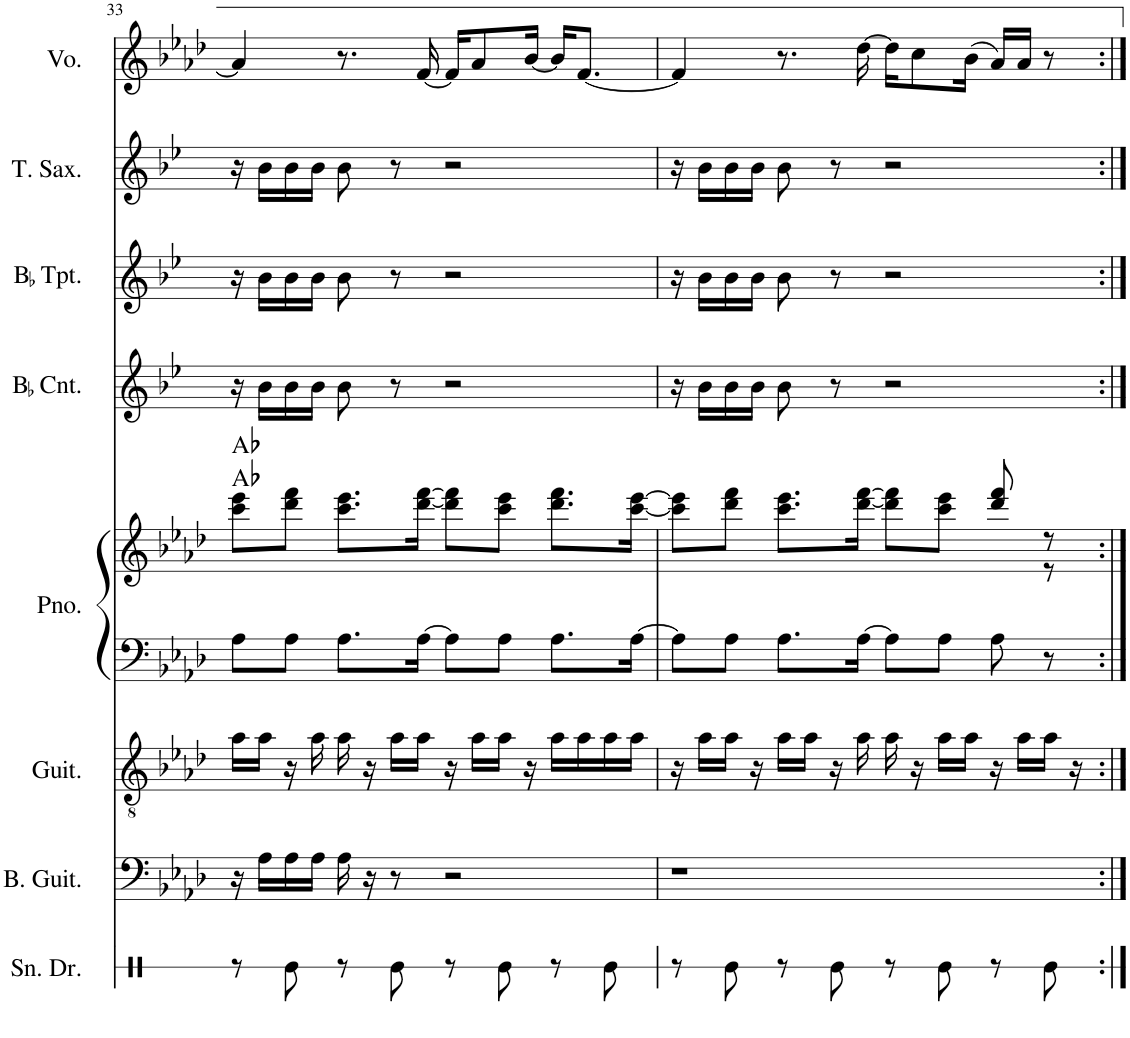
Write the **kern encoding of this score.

**kern	**kern	**kern	**kern	**kern	**harte	**kern	**kern	**kern	**kern
*part8	*part7	*part6	*part5	*part5	*part5	*part4	*part3	*part2	*part1
*staff9	*staff8	*staff7	*staff6	*staff5	*	*staff4	*staff3	*staff2	*staff1
*I"Snare Drum	*I"Bass Guitar	*I"Guitar	*I"Piano	*	*	*I"BaccidentalFlat Cornet	*I"BaccidentalFlat Trumpet	*I"Tenor Saxophone	*I"Vocal
*I'Sn. Dr.	*I'B. Guit.	*I'Guit.	*I'Pno.	*	*	*I'BaccidentalFlat Cnt.	*I'BaccidentalFlat Tpt.	*I'T. Sax.	*I'Vo.
!!LO:PB:g=z
*clefX	*clefF4	*clefGv2	*clefF4	*clefG2	*	*clefG2	*clefG2	*clefG2	*clefG2
*	*	*	*	*	*	*Trd1c2	*Trd1c2	*Trd8c14	*
*k[]	*k[b-e-a-d-]	*k[b-e-a-d-]	*k[b-e-a-d-]	*k[b-e-a-d-]	*	*k[b-e-]	*k[b-e-]	*k[b-e-]	*k[b-e-a-d-]
*M4/4	*M4/4	*M4/4	*M4/4	*M4/4	*	*M4/4	*M4/4	*M4/4	*M4/4
=33	=33	=33	=33	=33	=33	=33	=33	=33	=33
8r	16r	16a-\LL	8A-\L	8ccc\ 8eee-\L	Ab:maj Ab:maj	16r	16r	16r	4a-/]
.	16A-\LL	16a-\JJ	.	.	.	16b-\LL	16b-\LL	16b-\LL	.
8Re\	16A-\	16r	8A-\J	8ddd-\ 8fff\J	.	16b-\	16b-\	16b-\	.
.	16A-\JJ	16a-\	.	.	.	16b-\JJ	16b-\JJ	16b-\JJ	.
8r	16A-\	16a-\	8.A-\L	8.ccc\ 8.eee-\L	.	8b-\	8b-\	8b-\	8.r
.	16r	16r	.	.	.	.	.	.	.
8Re\	8r	16a-\LL	.	.	.	8r	8r	8r	.
.	.	16a-\JJ	[16A-\Jk	[16ddd-\ [16fff\Jk	.	.	.	.	[16f/
8r	2r	16r	8A-\L]	8ddd-\] 8fff\]L	.	2r	2r	2r	16f/KL]
.	.	16a-\LL	.	.	.	.	.	.	8a-/
8Re\	.	16a-\JJ	8A-\J	8ccc\ 8eee-\J	.	.	.	.	.
.	.	16r	.	.	.	.	.	.	[16b-/Jk
8r	.	16a-\LL	8.A-\L	8.ddd-\ 8.fff\L	.	.	.	.	16b-/KL]
.	.	16a-\	.	.	.	.	.	.	[8.f/J
8Re\	.	16a-\	.	.	.	.	.	.	.
.	.	16a-\JJ	[16A-\Jk	[16ccc\ [16eee-\Jk	.	.	.	.	.
=34	=34	=34	=34	=34	=34	=34	=34	=34	=34
*	*	*	*	*^	*	*	*	*	*
8r	1r	16r	8A-\L]	8ccc\] 8eee-\]L	2..ryy	.	16r	16r	16r	4f/]
.	.	16a-\LL	.	.	.	.	16b-\LL	16b-\LL	16b-\LL	.
8Re\	.	16a-\JJ	8A-\J	8ddd-\ 8fff\J	.	.	16b-\	16b-\	16b-\	.
.	.	16r	.	.	.	.	16b-\JJ	16b-\JJ	16b-\JJ	.
8r	.	16a-\LL	8.A-\L	8.ccc\ 8.eee-\L	.	.	8b-\	8b-\	8b-\	8.r
.	.	16a-\JJ	.	.	.	.	.	.	.	.
8Re\	.	16r	.	.	.	.	8r	8r	8r	.
.	.	16a-\	[16A-\Jk	[16ddd-\ [16fff\Jk	.	.	.	.	.	[16dd-\
8r	.	16a-\	8A-\L]	8ddd-\] 8fff\]L	.	.	2r	2r	2r	16dd-\KL]
.	.	16r	.	.	.	.	.	.	.	8cc\
8Re\	.	16a-\LL	8A-\J	8ccc\ 8eee-\J	.	.	.	.	.	.
.	.	16a-\JJ	.	.	.	.	.	.	.	(16b-\Jk
8r	.	16r	8A-\	8ddd-/ 8fff/	.	.	.	.	.	16a-/LL)
.	.	16a-\LL	.	.	.	.	.	.	.	16a-/JJ
8Re\	.	16a-\JJ	8r	8r	8r	.	.	.	.	8r
.	.	16r	.	.	.	.	.	.	.	.
*	*	*	*	*v	*v	*	*	*	*	*
=:|!	=:|!	=:|!	=:|!	=:|!	=:|!	=:|!	=:|!	=:|!	=:|!
*-	*-	*-	*-	*-	*-	*-	*-	*-	*-
